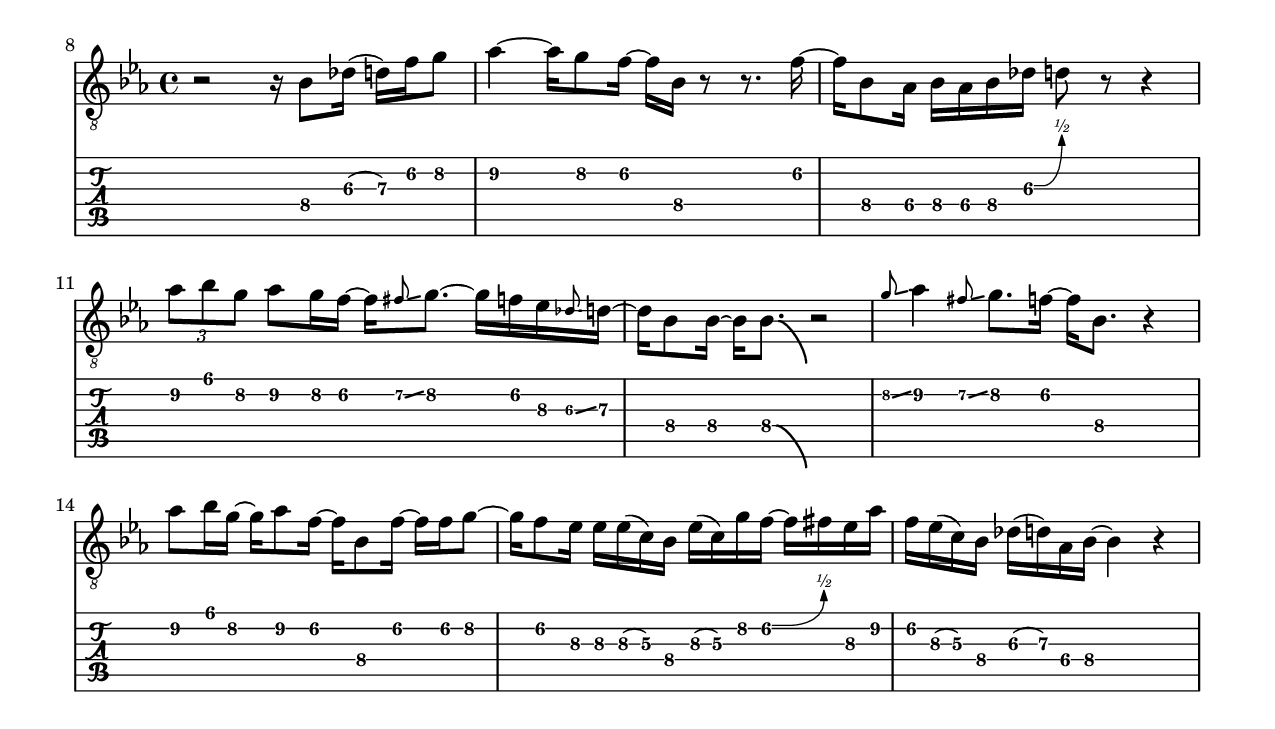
\version "2.24.0"

\header {
  title = "Do Like Eddie"
  time-interval = "0:18–0:39"
  artist = "John Scofield"
  album = "Hand Jive"
}

\include "../titling.ily"
\paper {
  #(set-paper-size "letter")
  left-margin = 0.5\in
  top-margin = 0.5\in
  right-margin = 0.5\in
  bottom-margin = 0.5\in
}

\language "english"

music = {
  \key e-flat \major % B flat mixolydian
  \time 4/4

  \set Score.barNumberVisibility = #all-bar-numbers-visible
  \set Score.currentBarNumber = #8

  \set TabStaff.restrainOpenStrings = ##t

  \set TabStaff.minimumFret = #5
  r2 r16 b-flat8 d-flat16( d) f g8 |
  a-flat4~16 g8 f16~16 b-flat, r8 r8. f'16~ |
  f16 b-flat,8 a-flat16 b-flat a-flat b-flat d-flat \^ d8 r8 r4 |
  \tuplet 3/2 { a-flat'8 b-flat g } a-flat g16 f~16 \grace f-sharp8\glissando g8.~16 f e-flat \grace d-flat8\glissando d16~ |
  d16 b-flat8 b-flat16~16 b-flat8.\bendAfter #-8 r2 |
  \grace g'8\glissando a-flat4 \grace f-sharp8\glissando g8. f16~16 b-flat,8. r4 |
  a-flat'8 b-flat16 g~16 a-flat8 f16~16 b-flat,8 f'16~16 16 g8~ |
  g16 f8 e-flat16 16 16( c) b-flat e-flat( c) g'16 f~ \^ \skipNC 16 f-sharp e-flat a-flat |
  f16 e-flat( c) b-flat d-flat( d) a-flat b-flat~4 r |
}

\score {
  <<
    \new Staff \relative {
      \clef "treble_8"
      \music
    }
    \new TabStaff \relative {
      \music
    }
  >>
  \layout { }
  \midi { \tempo 4 = 98 }
}
